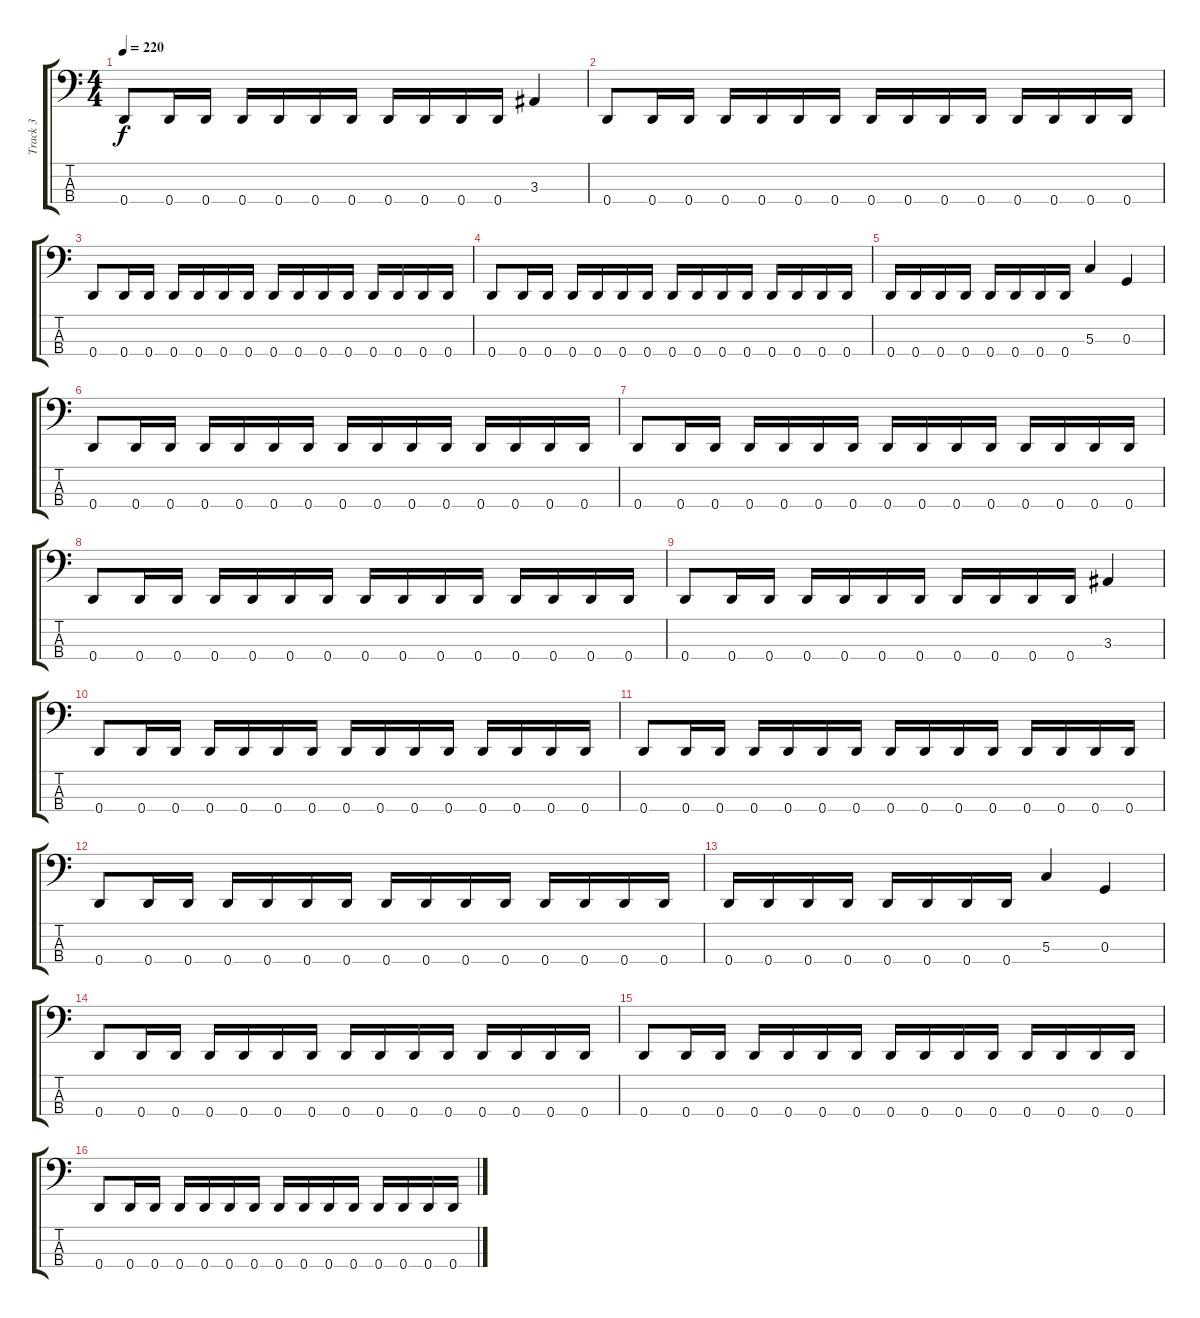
\track ("Track 3" "Track 3") {instrument electricbasspick}
\staff {score tabs}
\tuning (F2 C2 G1 D1) {hide}
\ts (4 4)
\tempo 220
\clef f4
\ks c
0.4.8{dy f} 0.4.16 0.4.16 0.4.16 0.4.16 0.4.16 0.4.16 0.4.16 0.4.16 0.4.16 0.4.16 3.3.4 |
0.4.8 0.4.16 0.4.16 0.4.16 0.4.16 0.4.16 0.4.16 0.4.16 0.4.16 0.4.16 0.4.16 0.4.16 0.4.16 0.4.16 0.4.16 |
0.4.8 0.4.16 0.4.16 0.4.16 0.4.16 0.4.16 0.4.16 0.4.16 0.4.16 0.4.16 0.4.16 0.4.16 0.4.16 0.4.16 0.4.16 |
0.4.8 0.4.16 0.4.16 0.4.16 0.4.16 0.4.16 0.4.16 0.4.16 0.4.16 0.4.16 0.4.16 0.4.16 0.4.16 0.4.16 0.4.16 |
0.4.16 0.4.16 0.4.16 0.4.16 0.4.16 0.4.16 0.4.16 0.4.16 5.3.4 0.3.4 |
0.4.8 0.4.16 0.4.16 0.4.16 0.4.16 0.4.16 0.4.16 0.4.16 0.4.16 0.4.16 0.4.16 0.4.16 0.4.16 0.4.16 0.4.16 |
0.4.8 0.4.16 0.4.16 0.4.16 0.4.16 0.4.16 0.4.16 0.4.16 0.4.16 0.4.16 0.4.16 0.4.16 0.4.16 0.4.16 0.4.16 |
0.4.8 0.4.16 0.4.16 0.4.16 0.4.16 0.4.16 0.4.16 0.4.16 0.4.16 0.4.16 0.4.16 0.4.16 0.4.16 0.4.16 0.4.16 |
0.4.8 0.4.16 0.4.16 0.4.16 0.4.16 0.4.16 0.4.16 0.4.16 0.4.16 0.4.16 0.4.16 3.3.4 |
0.4.8 0.4.16 0.4.16 0.4.16 0.4.16 0.4.16 0.4.16 0.4.16 0.4.16 0.4.16 0.4.16 0.4.16 0.4.16 0.4.16 0.4.16 |
0.4.8 0.4.16 0.4.16 0.4.16 0.4.16 0.4.16 0.4.16 0.4.16 0.4.16 0.4.16 0.4.16 0.4.16 0.4.16 0.4.16 0.4.16 |
0.4.8 0.4.16 0.4.16 0.4.16 0.4.16 0.4.16 0.4.16 0.4.16 0.4.16 0.4.16 0.4.16 0.4.16 0.4.16 0.4.16 0.4.16 |
0.4.16 0.4.16 0.4.16 0.4.16 0.4.16 0.4.16 0.4.16 0.4.16 5.3.4 0.3.4 |
0.4.8 0.4.16 0.4.16 0.4.16 0.4.16 0.4.16 0.4.16 0.4.16 0.4.16 0.4.16 0.4.16 0.4.16 0.4.16 0.4.16 0.4.16 |
0.4.8 0.4.16 0.4.16 0.4.16 0.4.16 0.4.16 0.4.16 0.4.16 0.4.16 0.4.16 0.4.16 0.4.16 0.4.16 0.4.16 0.4.16 |
0.4.8 0.4.16 0.4.16 0.4.16 0.4.16 0.4.16 0.4.16 0.4.16 0.4.16 0.4.16 0.4.16 0.4.16 0.4.16 0.4.16 0.4.16
